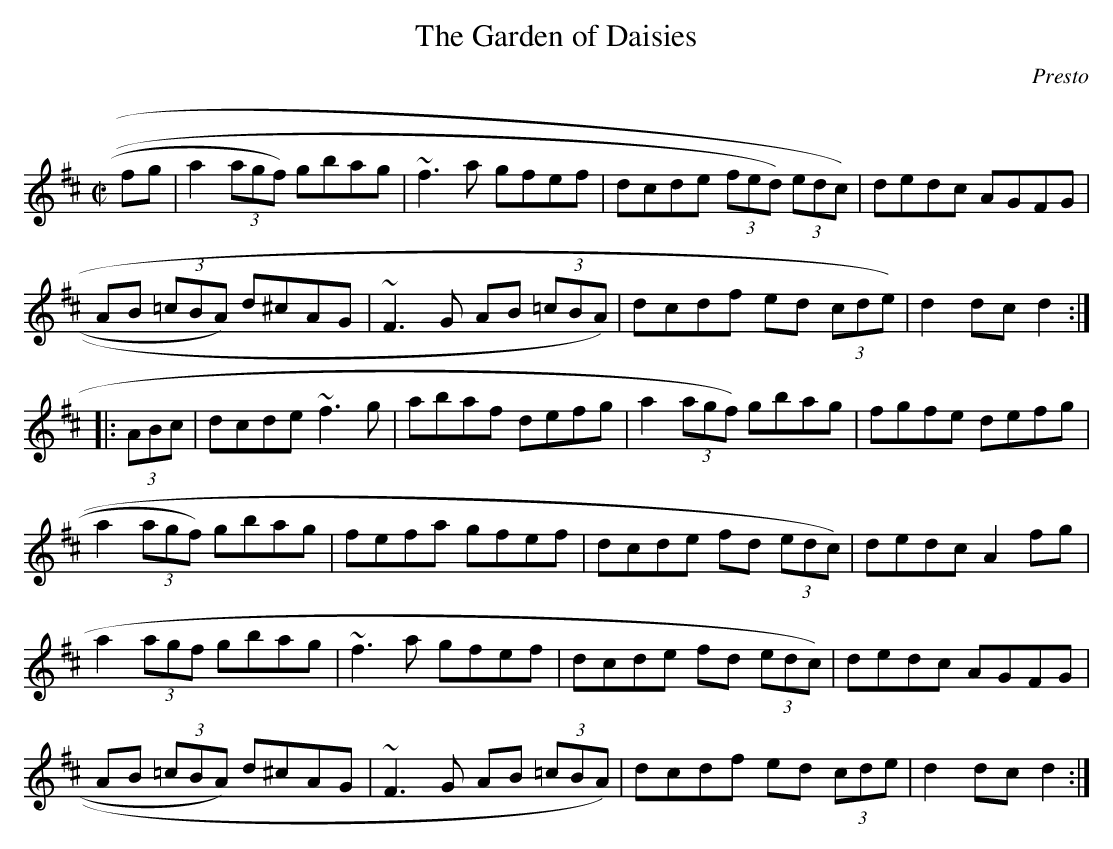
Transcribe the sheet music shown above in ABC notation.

X:1
T:Garden of Daisies, The
M:C|
L:1/8
C:Presto
K:D
fg| a2 (3agf) gbag| ~f3a gfef| dcde (3fed) (3edc)|dedc AGFG|
AB (3=cBA) d^cAG|~F3G AB (3=cBA)|dcdf ed (3cde)|d2dc d2:|
|:(3ABc| dcde ~f3g|abaf defg|a2 (3agf) gbag|fgfe defg|
a2 (3agf) gbag|fefa gfef|dcde fd (3edc)|dedc A2fg|
a2 (3agf gbag|~f3a gfef|dcde fd (3edc)|dedc AGFG|
AB (3=cBA) d^cAG|~F3G AB (3=cBA)|dcdf ed (3cde|d2dc d2:|
